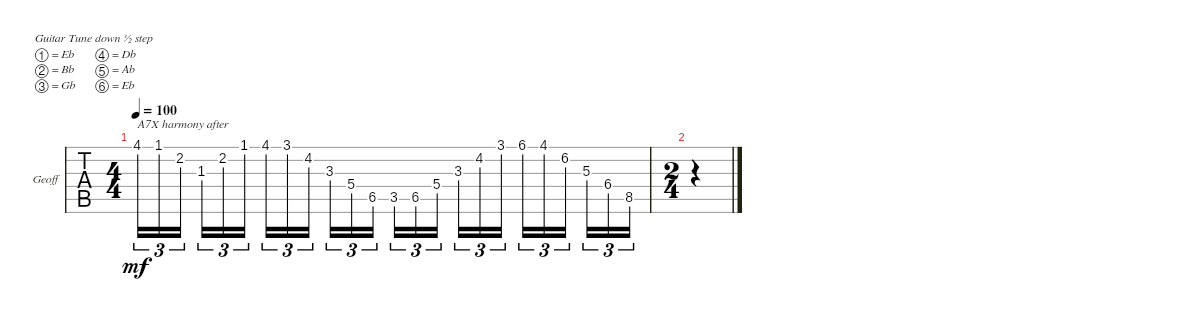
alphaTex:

\defaultSystemsLayout 4
\bracketExtendMode groupsimilarinstruments
\firstSystemTrackNameOrientation horizontal
\otherSystemsTrackNameOrientation horizontal
\track ("Geoff" "Geoff") {instrument acousticguitarsteel}
\staff {tabs}
\tuning (Eb4 Bb3 Gb3 Db3 Ab2 Eb2)
\ts (4 4)
\tempo 100
\clef g2
\ks c
4.1.16{tu (3 2) txt "A7X harmony after" dy mf} 1.1.16{tu (3 2)} 2.2.16{tu (3 2)} 1.3.16{tu (3 2)} 2.2.16{tu (3 2)} 1.1.16{tu (3 2)} 4.1.16{tu (3 2)} 3.1.16{tu (3 2)} 4.2.16{tu (3 2)} 3.3.16{tu (3 2)} 5.4.16{tu (3 2)} 6.5.16{tu (3 2)} 3.5.16{tu (3 2)} 6.5.16{tu (3 2)} 5.4.16{tu (3 2)} 3.3.16{tu (3 2)} 4.2.16{tu (3 2)} 3.1.16{tu (3 2)} 6.1.16{tu (3 2)} 4.1.16{tu (3 2)} 6.2.16{tu (3 2)} 5.3.16{tu (3 2)} 6.4.16{tu (3 2)} 8.5.16{tu (3 2)} |
\ts (2 4)
